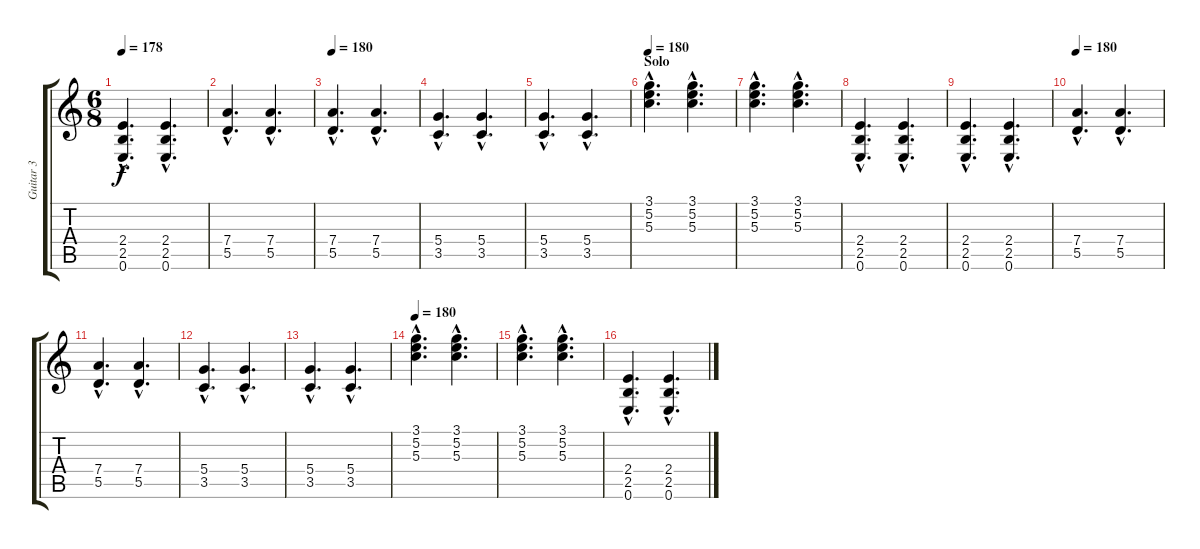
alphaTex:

\track ("Guitar 3" "Guitar 3") {instrument acousticguitarsteel}
\staff {score tabs}
\tuning (E4 B3 G3 D3 A2 E2) {hide}
\ts (6 8)
\tempo 178
\clef g2
\ks c
(2.4{hac} 2.5{hac} 0.6{hac}).4{d dy f} (2.4{hac} 2.5{hac} 0.6{hac}).4{d} |
(7.4{hac} 5.5{hac}).4{d} (7.4{hac} 5.5{hac}).4{d} |
\tempo 180
(7.4{hac} 5.5{hac}).4{d} (7.4{hac} 5.5{hac}).4{d} |
(5.4{hac} 3.5{hac}).4{d} (5.4{hac} 3.5{hac}).4{d} |
(5.4{hac} 3.5{hac}).4{d} (5.4{hac} 3.5{hac}).4{d} |
\section ("" "Solo")
\tempo 180
(3.1{hac} 5.2{hac} 5.3{hac}).4{d volume 9 instrument distortionguitar} (3.1{hac} 5.2{hac} 5.3{hac}).4{d} |
(3.1{hac} 5.2{hac} 5.3{hac}).4{d} (3.1{hac} 5.2{hac} 5.3{hac}).4{d} |
(2.4{hac} 2.5{hac} 0.6{hac}).4{d} (2.4{hac} 2.5{hac} 0.6{hac}).4{d} |
(2.4{hac} 2.5{hac} 0.6{hac}).4{d} (2.4{hac} 2.5{hac} 0.6{hac}).4{d} |
\tempo 180
(7.4{hac} 5.5{hac}).4{d} (7.4{hac} 5.5{hac}).4{d} |
(7.4{hac} 5.5{hac}).4{d} (7.4{hac} 5.5{hac}).4{d} |
(5.4{hac} 3.5{hac}).4{d} (5.4{hac} 3.5{hac}).4{d} |
(5.4{hac} 3.5{hac}).4{d} (5.4{hac} 3.5{hac}).4{d} |
\tempo 180
(3.1{hac} 5.2{hac} 5.3{hac}).4{d} (3.1{hac} 5.2{hac} 5.3{hac}).4{d} |
(3.1{hac} 5.2{hac} 5.3{hac}).4{d} (3.1{hac} 5.2{hac} 5.3{hac}).4{d} |
(2.4{hac} 2.5{hac} 0.6{hac}).4{d} (2.4{hac} 2.5{hac} 0.6{hac}).4{d}
